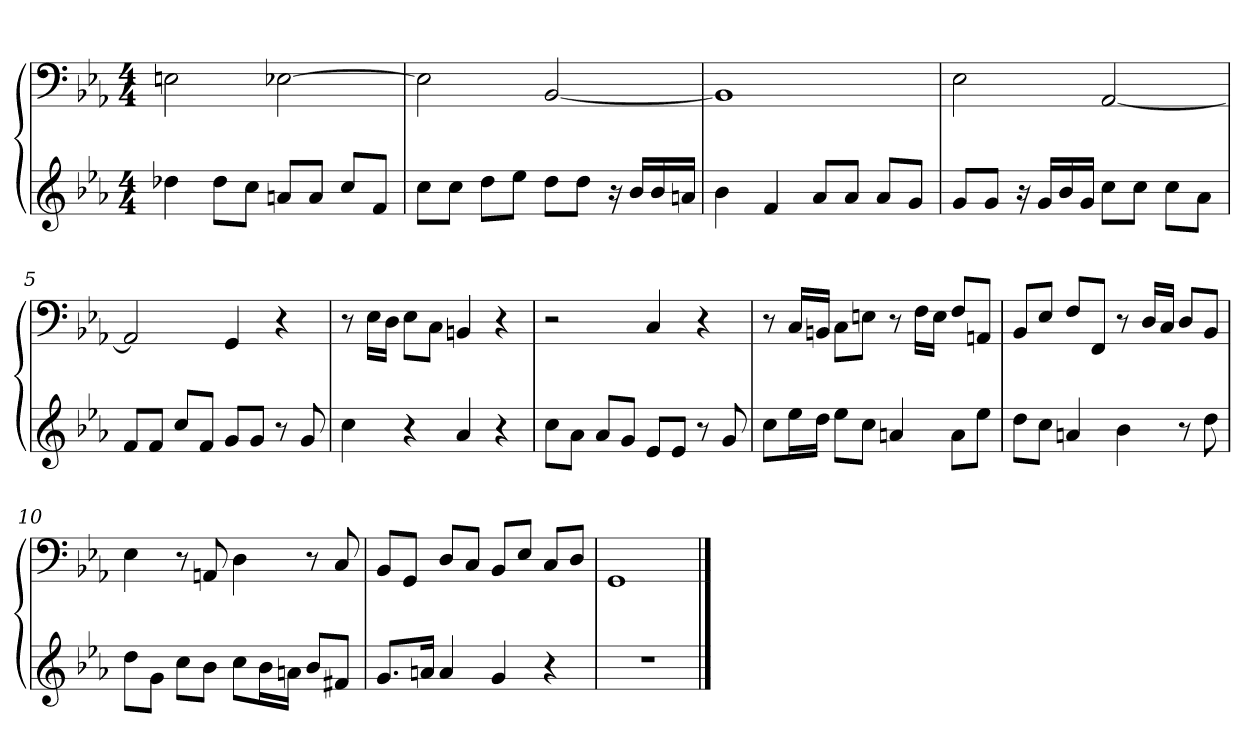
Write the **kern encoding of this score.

**kern	**kern
*part1	*part1
*staff2	*staff1
*	*clefF4
*k[b-e-a-]	*k[b-e-a-]
*E-:	*E-:
*M4/4	*M4/4
=1	=1
4dd-X	2En
8dd-L	.
8ccJ	.
8anL	[2E-X
8aJ	.
8ccL	.
8fJ	.
=2	=2
8ccL	2E-]
8ccJ	.
8ddL	.
8ee-J	.
8ddL	[2BB-
8ddJ	.
16r	.
16b-LL	.
16b-	.
16anJJ	.
=3	=3
4b-	1BB-]
4f	.
8a-L	.
8a-J	.
8a-L	.
8gJ	.
=4	=4
8gL	2E-
8gJ	.
16r	.
16gLL	.
16b-	.
16gJJ	.
8ccL	[2AA-
8ccJ	.
8ccL	.
8a-J	.
=5	=5
8fL	2AA-]
8fJ	.
8ccL	.
8fJ	.
8gL	4GG
8gJ	.
8r	4r
8g	.
=6	=6
4cc	8r
.	16E-\LL
.	16D\JJ
4r	8E-\L
.	8C\J
4a-	4BBn
4r	4r
=7	=7
8ccL	2r
8a-J	.
8a-L	.
8gJ	.
8e-L	4C
8e-J	.
8r	4r
8g	.
=8	=8
8ccL	8r
16ee-L	16C/LL
16ddJJ	16BBn/JJ
8ee-L	8C\L
8ccJ	8En\J
4an	8r
.	16F\LL
.	16E\JJ
8aL	8F/L
8ee-J	8AAn/J
=9	=9
8ddL	8BB-/L
8ccJ	8E-/J
4an	8F/L
.	8FF/J
4b-	8r
.	16D/LL
.	16C/JJ
8r	8D/L
8dd	8BB-/J
=10	=10
8ddL	4E-
8gJ	.
8ccL	8r
8b-J	8AAn
8ccL	4D
16b-L	.
16anJJ	.
8b-L	8r
8f#XJ	8C
=11	=11
8.gL	8BB-/L
.	8GG/J
16anJk	.
4a	8D/L
.	8C/J
4g	8BB-/L
.	8E-/J
4r	8C/L
.	8D/J
=12	=12
1r	1GG
==	==
*-	*-
